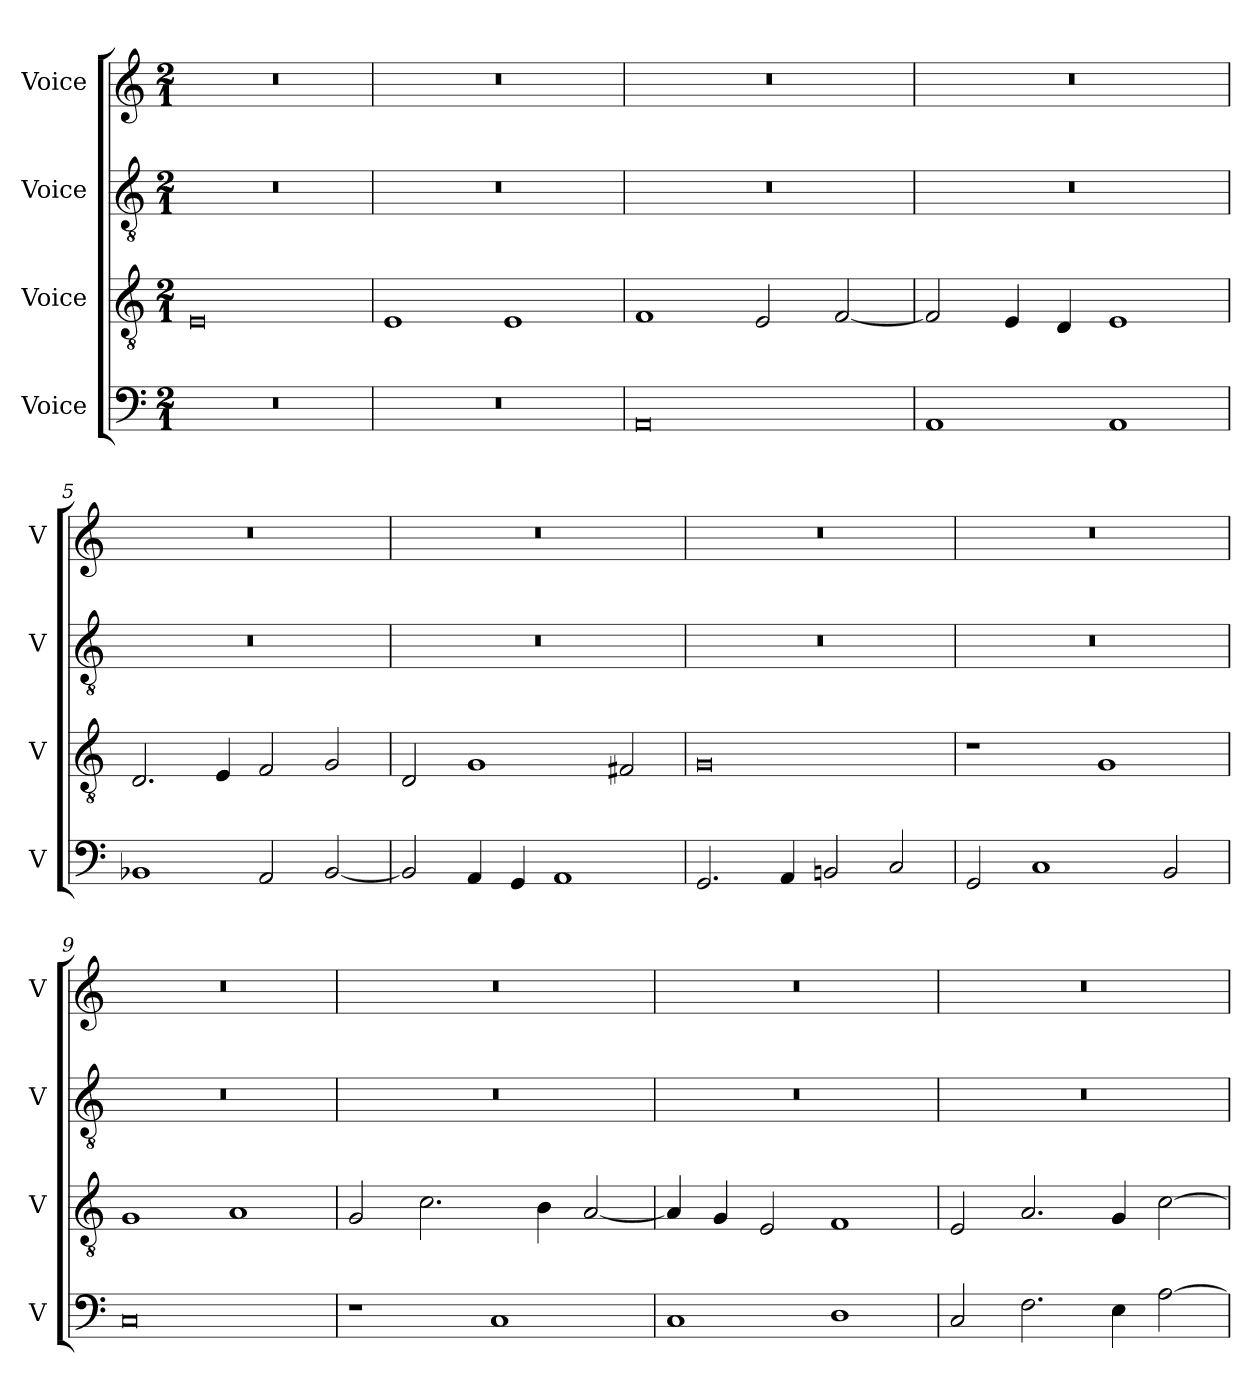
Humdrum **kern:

**kern	**kern	**kern	**kern
*part4	*part3	*part2	*part1
*staff4	*staff3	*staff2	*staff1
*I"Voice	*I"Voice	*I"Voice	*I"Voice
*I'V	*I'V	*I'V	*I'V
*clefF4	*clefGv2	*clefGv2	*clefG2
*k[]	*k[]	*k[]	*k[]
*M2/1	*M2/1	*M2/1	*M2/1
=1	=1	=1	=1
0r	0E	0r	0r
=2	=2	=2	=2
0r	1E	0r	0r
.	1E	.	.
=3	=3	=3	=3
0AA	1F	0r	0r
.	2E/	.	.
.	[2F/	.	.
=4	=4	=4	=4
1AA	2F/]	0r	0r
.	4E/	.	.
.	4D/	.	.
1AA	1E	.	.
!!LO:LB:g=z
=5	=5	=5	=5
1BB-X	2.D/	0r	0r
.	4E/	.	.
2AA/	2F/	.	.
[2BB-/	2G/	.	.
=6	=6	=6	=6
2BB-/]	2D/	0r	0r
4AA/	1G	.	.
4GG/	.	.	.
1AA	.	.	.
.	2F#X/	.	.
=7	=7	=7	=7
2.GG/	0G	0r	0r
4AA/	.	.	.
2BBn/	.	.	.
2C/	.	.	.
=8	=8	=8	=8
2GG/	1r	0r	0r
1C	.	.	.
.	1G	.	.
2BB/	.	.	.
!!LO:LB:g=z
=9	=9	=9	=9
0C	1G	0r	0r
.	1A	.	.
=10	=10	=10	=10
1r	2G/	0r	0r
.	2.c\	.	.
1C	.	.	.
.	4B\	.	.
.	[2A/	.	.
=11	=11	=11	=11
1C	4A/]	0r	0r
.	4G/	.	.
.	2E/	.	.
1D	1F	.	.
=12	=12	=12	=12
2C/	2E/	0r	0r
2.F\	2.A/	.	.
4E\	4G/	.	.
[2A\	[2c\	.	.
=	=	=	=
*-	*-	*-	*-
